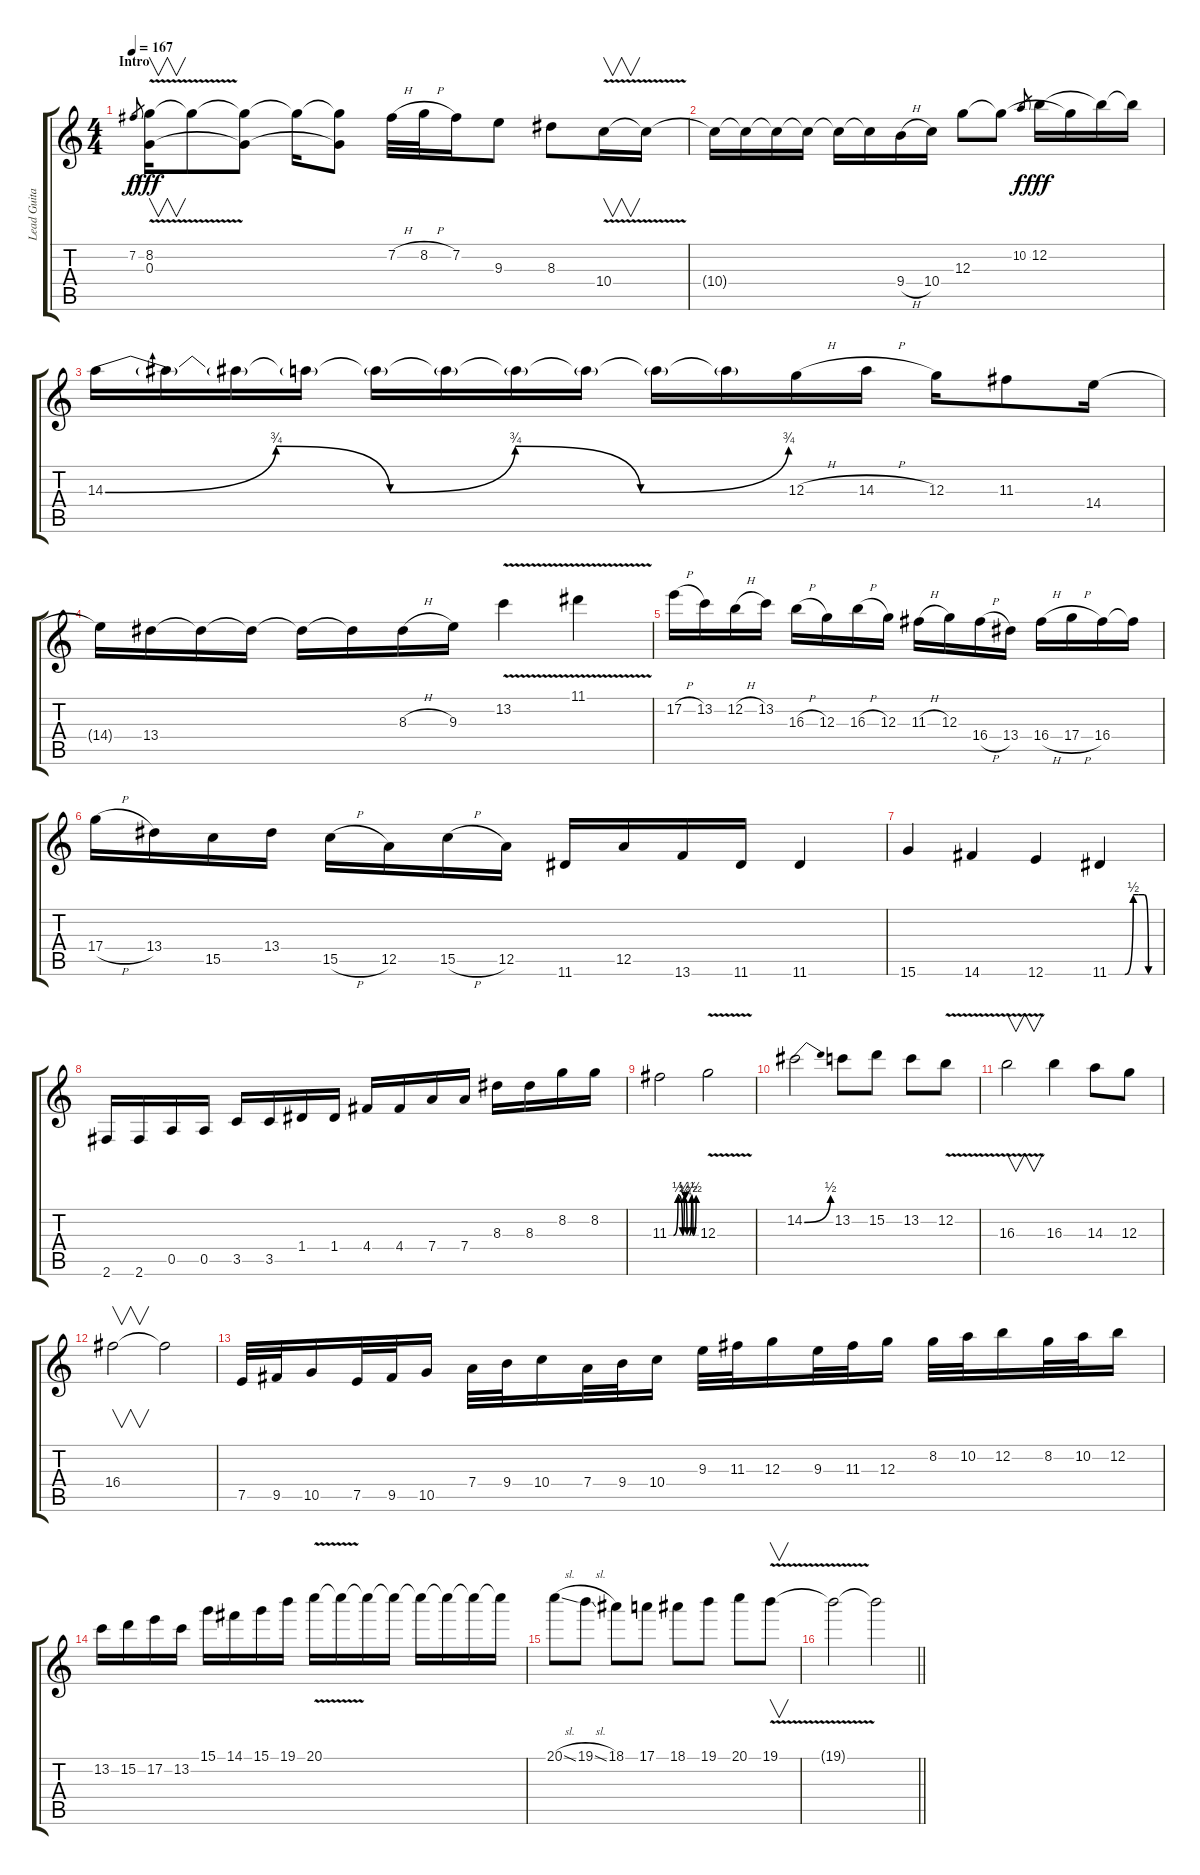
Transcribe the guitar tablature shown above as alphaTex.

\track ("Lead Guitars" "Lead Guita") {instrument distortionguitar}
\staff {score tabs}
\tuning (E4 B3 G3 D3 A2 E2) {hide}
\ts (4 4)
\section ("" "Intro")
\tempo 167
\clef g2
\ks c
7.2.8{gr dy f instrument distortionguitar} (8.2{v} 0.3).16{v dy fff} 8.2{t}.8 (8.2{t} 0.3{t}).8 8.2{t}.16 (8.2{t} 0.3{t}).8 7.2{h}.32 8.2{h}.32 7.2.16 9.3.8 8.3.8 10.4{v}.16{v} 10.4{t}.16 |
10.4{t}.16 10.4{t}.16 10.4{t}.16 10.4{t}.16 10.4{t}.16 10.4{t}.16 9.4{h}.16 10.4.16 12.3.8 12.3{t}.8 10.2.8{gr dy f} 12.2.16{dy fff} 12.3{t}.16 12.2{t}.16 12.2{t}.16 |
14.3{be (custom 0 0 15 3 25 0 36 3 47 0 60 3)}.16 14.3{t}.16 14.3{t}.16 14.3{t}.16 14.3{t}.16 14.3{t}.16 14.3{t}.16 14.3{t}.16 14.3{t}.16 14.3{t}.16 12.3{h}.16 14.3{h}.16 12.3.16 11.3.8 14.4.16 |
14.4{t}.16 13.4.16 13.4{t}.16 13.4{t}.16 13.4{t}.16 13.4{t}.16 8.3{h}.16 9.3.16 13.2{v}.4 11.1{v}.4 |
17.2{h}.16 13.2.16 12.2{h}.16 13.2.16 16.3{h}.16 12.3.16 16.3{h}.16 12.3.16 11.3{h}.16 12.3.16 16.4{h}.16 13.4.16 16.4{h}.16 17.4{h}.16 16.4.16 16.4{t}.16 |
17.4{h}.16 13.4.16 15.5.16 13.4.16 15.5{h}.16 12.5.16 15.5{h}.16 12.5.16 11.6.16 12.5.16 13.6.16 11.6.16 11.6.4 |
15.6.4 14.6.4 12.6.4 11.6{be (custom 0 0 12 0 15 0 19 0 29 2 35 2 42 2 47 0 58 0 60 0)}.4 |
2.6.16 2.6.16 0.5.16 0.5.16 3.5.16 3.5.16 1.4.16 1.4.16 4.4.16 4.4.16 7.4.16 7.4.16 8.3.16 8.3.16 8.2.16 8.2.16 |
11.3{be (custom 0 0 5 0 10 0 20 2 30 0 34 2 36 1 40 0 45 0 50 2 53 0 60 2)}.2 12.3{v}.2 |
14.2{be (bend 0 0 60 2)}.2 13.2.8 15.2.8 13.2.8 12.2{v}.8 |
16.3{v}.2{v} 16.3.4 14.3.8 12.3.8 |
16.4.2{v} 16.4{t}.2 |
7.5.32 9.5.32 10.5.16 7.5.32 9.5.32 10.5.16 7.4.32 9.4.32 10.4.16 7.4.32 9.4.32 10.4.16 9.3.32 11.3.32 12.3.16 9.3.32 11.3.32 12.3.16 8.2.32 10.2.32 12.2.16 8.2.32 10.2.32 12.2.16 |
13.2.16 15.2.16 17.2.16 13.2.16 15.1.16 14.1.16 15.1.16 19.1.16 20.1{v}.16 20.1{t}.16 20.1{t}.16 20.1{t}.16 20.1{t}.16 20.1{t}.16 20.1{t}.16 20.1{t}.16 |
20.1{sl}.8 19.1{sl}.8 18.1.8 17.1.8 18.1.8 19.1.8 20.1.8 19.1{v}.8{v} |
\barLineRight lightlight
19.1{t}.2 19.1{t}.2
